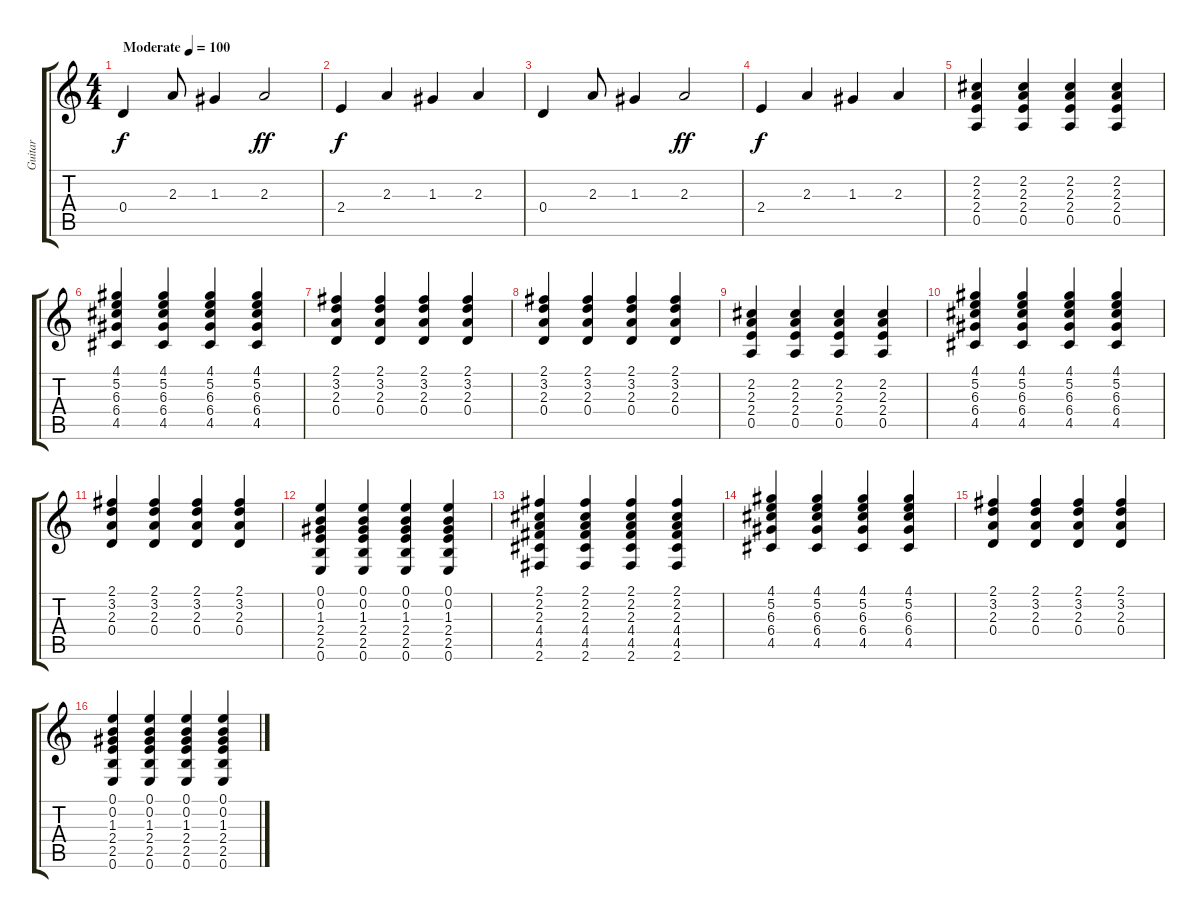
\track ("Guitar" "Guitar") {instrument acousticguitarsteel}
\staff {score tabs}
\tuning (E4 B3 G3 D3 A2 E2) {hide}
\ts (4 4)
\tempo (100 "Moderate")
\clef g2
\ks c
0.4.4{dy f instrument acousticguitarsteel} 2.3.8 1.3.4 2.3.2{dy ff} |
2.4.4{dy f} 2.3.4 1.3.4 2.3.4 |
0.4.4 2.3.8 1.3.4 2.3.2{dy ff} |
2.4.4{dy f} 2.3.4 1.3.4 2.3.4 |
(2.2 2.3 2.4 0.5).4 (2.2 2.3 2.4 0.5).4 (2.2 2.3 2.4 0.5).4 (2.2 2.3 2.4 0.5).4 |
(4.1 5.2 6.3 6.4 4.5).4 (4.1 5.2 6.3 6.4 4.5).4 (4.1 5.2 6.3 6.4 4.5).4 (4.1 5.2 6.3 6.4 4.5).4 |
(2.1 3.2 2.3 0.4).4 (2.1 3.2 2.3 0.4).4 (2.1 3.2 2.3 0.4).4 (2.1 3.2 2.3 0.4).4 |
(2.1 3.2 2.3 0.4).4 (2.1 3.2 2.3 0.4).4 (2.1 3.2 2.3 0.4).4 (2.1 3.2 2.3 0.4).4 |
(2.2 2.3 2.4 0.5).4 (2.2 2.3 2.4 0.5).4 (2.2 2.3 2.4 0.5).4 (2.2 2.3 2.4 0.5).4 |
(4.1 5.2 6.3 6.4 4.5).4 (4.1 5.2 6.3 6.4 4.5).4 (4.1 5.2 6.3 6.4 4.5).4 (4.1 5.2 6.3 6.4 4.5).4 |
(2.1 3.2 2.3 0.4).4 (2.1 3.2 2.3 0.4).4 (2.1 3.2 2.3 0.4).4 (2.1 3.2 2.3 0.4).4 |
(0.1 0.2 1.3 2.4 2.5 0.6).4 (0.1 0.2 1.3 2.4 2.5 0.6).4 (0.1 0.2 1.3 2.4 2.5 0.6).4 (0.1 0.2 1.3 2.4 2.5 0.6).4 |
(2.1 2.2 2.3 4.4 4.5 2.6).4 (2.1 2.2 2.3 4.4 4.5 2.6).4 (2.1 2.2 2.3 4.4 4.5 2.6).4 (2.1 2.2 2.3 4.4 4.5 2.6).4 |
(4.1 5.2 6.3 6.4 4.5).4 (4.1 5.2 6.3 6.4 4.5).4 (4.1 5.2 6.3 6.4 4.5).4 (4.1 5.2 6.3 6.4 4.5).4 |
(2.1 3.2 2.3 0.4).4 (2.1 3.2 2.3 0.4).4 (2.1 3.2 2.3 0.4).4 (2.1 3.2 2.3 0.4).4 |
(0.1 0.2 1.3 2.4 2.5 0.6).4 (0.1 0.2 1.3 2.4 2.5 0.6).4 (0.1 0.2 1.3 2.4 2.5 0.6).4 (0.1 0.2 1.3 2.4 2.5 0.6).4
